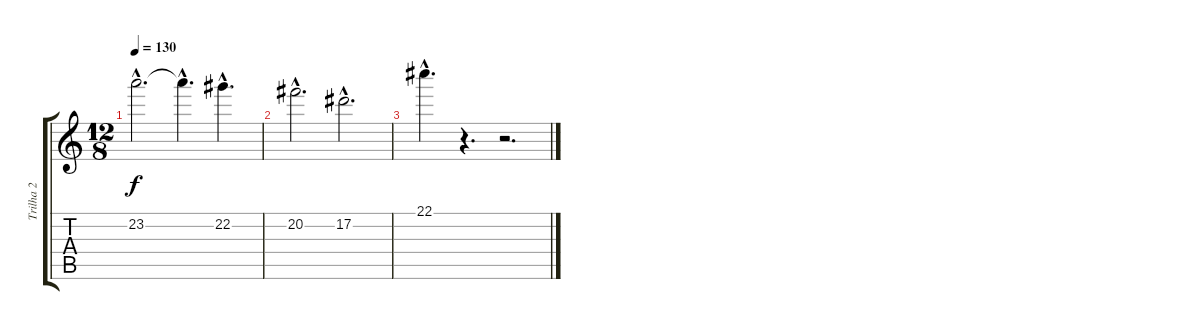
\track ("Trilha 2" "Trilha 2") {instrument distortionguitar}
\staff {score tabs}
\tuning (Eb4 Bb3 Gb3 Db3 Ab2 Db2) {hide}
\ts (12 8)
\tempo 130
\clef g2
\ks c
23.2{hac}.2{d dy f} 23.2{hac t}.4{d} 22.2{hac}.4{d} |
20.2{hac}.2{d} 17.2{hac}.2{d} |
22.1{hac}.4{d} r.4{d} r.2{d}
